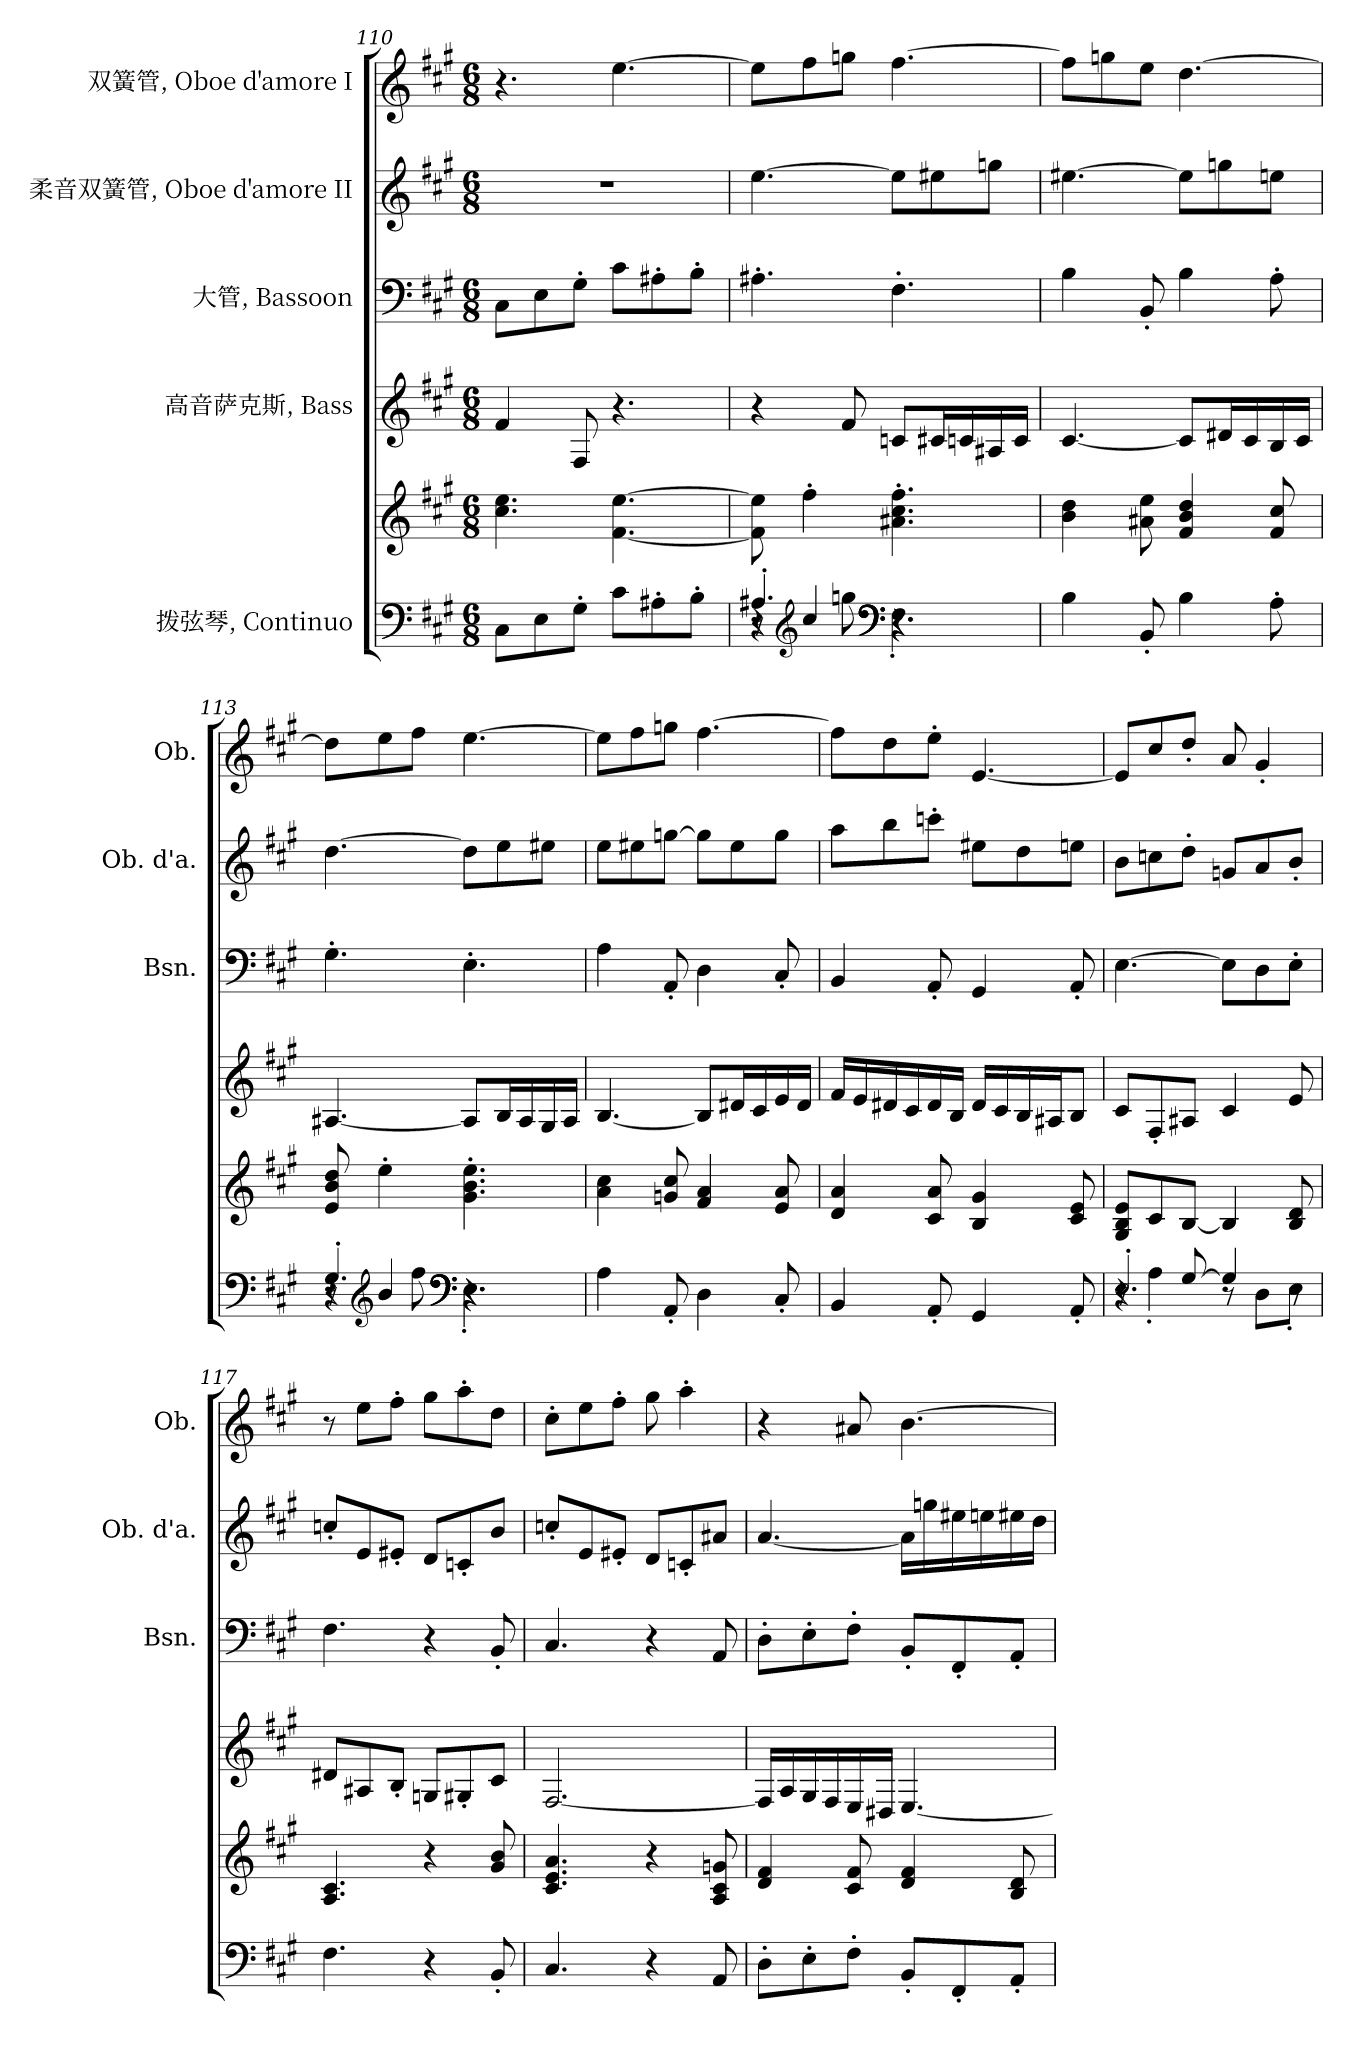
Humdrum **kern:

**kern	**kern	**kern	**kern	**kern	**kern
*part5	*part5	*part4	*part3	*part2	*part1
*staff6	*staff5	*staff4	*staff3	*staff2	*staff1
*I"拨弦琴, Continuo	*	*I"高音萨克斯, Bass	*I"大管, Bassoon	*I"柔音双簧管, Oboe d'amore II	*I"双簧管, Oboe d'amore I
*	*	*	*I'Bsn.	*I'Ob. d'a.	*I'Ob.
*clefF4	*clefG2	*clefG2	*clefF4	*clefG2	*clefG2
*	*	*ITrd1c2	*	*ITrd2c3	*
*k[f#c#g#]	*k[f#c#g#]	*k[f#]	*k[f#c#g#]	*k[f#c#g#d#a#e#]	*k[f#c#g#]
*M6/8	*M6/8	*M6/8	*M6/8	*M6/8	*M6/8
=110	=110	=110	=110	=110	=110
8C#\L	4.cc#\ 4.ee\	4e/	8C#\L	2.r	4.r
8E\	.	.	8E\	.	.
8G#'\J	.	8E/	8G#'\J	.	.
8c#\L	[4.f#\ [4.ee\	4.r	8c#\L	.	[4.ee\
8A#X'\	.	.	8A#X'\	.	.
8B'\J	.	.	8B'\J	.	.
!!LO:LB:g=z
=111	=111	=111	=111	=111	=111
*^	*	*	*	*	*
*	*^	*	*	*	*	*
8r	4r	4.A#X'/	8f#\] 8ee\]	4r	4.A#X'\	[4.cc#\	8ee\L]
*clefG2	*	*	*	*	*	*	*
4cc#/	.	.	4ff#'\	.	.	.	8ff#\
.	8ggn\	.	.	8e/	.	.	8ggn\J
*clefF4	*	*	*	*	*	*	*
4.r	4.F#'\	4.r	4.a#X\' 4.cc#\' 4.ff#\'	8B-X/L	4.F#'\	8cc#\L]	[4.ff#\
.	.	.	.	16Bn/L	.	8cc##X\	.
.	.	.	.	16B-X/	.	.	.
.	.	.	.	16G#X/	.	8een\J	.
.	.	.	.	16B-/JJ	.	.	.
*v	*v	*v	*	*	*	*	*
=112	=112	=112	=112	=112	=112
4B\	4b\ 4dd\	[4.B/	4B\	[4.cc##X\	8ff#\L]
.	.	.	.	.	8ggn\
8BB'/	8a#X\ 8ee\	.	8BB'/	.	8ee\J
4B\	4f#/ 4b/ 4dd/	8B/L]	4B\	8cc##\L]	[4.dd\
.	.	16c#X/L	.	8een\	.
.	.	16B/	.	.	.
8A'\	8f#/ 8cc#/	16A/	8A'\	8cc#X\J	.
.	.	16B/JJ	.	.	.
!!LO:PB:g=z
=113	=113	=113	=113	=113	=113
*^	*	*	*	*	*
*	*^	*	*	*	*	*
8r	4r	4.G#'/	8e/ 8b/ 8dd/	[4.G#X/	4.G#'\	[4.b\	8dd\L]
*clefG2	*	*	*	*	*	*	*
4b/	.	.	4ee'\	.	.	.	8ee\
.	8ff#\	.	.	.	.	.	8ff#\J
*clefF4	*	*	*	*	*	*	*
4.r	4.E'\	4.r	4.g#\' 4.b\' 4.ee\'	8G#/L]	4.E'\	8b\L]	[4.ee\
.	.	.	.	16A/L	.	8cc#\	.
.	.	.	.	16G#/	.	.	.
.	.	.	.	16F#/	.	8cc##X\J	.
.	.	.	.	16G#/JJ	.	.	.
*v	*v	*v	*	*	*	*	*
=114	=114	=114	=114	=114	=114
4A\	4a\ 4cc#\	[4.A/	4A\	8cc#\L	8ee\L]
.	.	.	.	8cc##X\	8ff#\
8AA'/	8gn/ 8cc#/	.	8AA'/	[8een\J	8ggn\J
4D\	4f#/ 4a/	8A/L]	4D\	8ee\L]	[4.ff#\
.	.	16c#X/L	.	8cc##\	.
.	.	16B/	.	.	.
8C#'/	8e/ 8a/	16d/	8C#'/	8ee\J	.
.	.	16c#/JJ	.	.	.
=115	=115	=115	=115	=115	=115
4BB/	4d/ 4a/	16e/LL	4BB/	8ff#\L	8ff#\L]
.	.	16d/	.	.	.
.	.	16c#X/	.	8gg#\	8dd\
.	.	16B/	.	.	.
8AA'/	8c#/ 8a/	16c#/	8AA'/	8aan'\J	8ee'\J
.	.	16A/JJ	.	.	.
4GG#/	4B/ 4g#/	16c#/LL	4GG#/	8cc##X\L	[4.e/
.	.	16B/	.	.	.
.	.	16A/	.	8b\	.
.	.	16G#X/J	.	.	.
8AA'/	8c#/ 8e/	8A/J	8AA'/	8cc#X\J	.
!!LO:LB:g=z
=116	=116	=116	=116	=116	=116
*^	*	*	*	*	*
*	*^	*	*	*	*	*
4r	8r	2.E'/	8G#/ 8B/ 8e/L	8B/L	[4.E\	8g#\L	8e/L]
.	4A'\	.	8c#/	8E'/	.	8an\	8cc#/
[8G#/	.	.	[8B/J	8G#X/J	.	8b'\J	8dd'/J
4G#/]	8r	.	4B/]	4B/	8E\L]	8en/L	8a/
.	8D\L	.	.	.	8D\	8f#/	4g#'/
8r	8E'\J	.	8B/ 8d/	8d/	8E'\J	8g#'/J	.
*v	*v	*v	*	*	*	*	*
=117	=117	=117	=117	=117	=117
4.F#\	4.A/ 4.c#/	8c#X/L	4.F#\	8an'/L	8r
.	.	8G#X/	.	8c#/	8ee\L
.	.	8A'/J	.	8c##X'/J	8ff#'\J
4r	4r	8Fn/L	4r	8B/L	8gg#\L
.	.	8F#X'/	.	8An'/	8aa'\
8BB'/	8g#/ 8b/	8B/J	8BB'/	8g#/J	8dd\J
=118	=118	=118	=118	=118	=118
4.C#/	4.c#/ 4.e/ 4.a/	[2.E/	4.C#/	8an'/L	8cc#'\L
.	.	.	.	8c#/	8ee\
.	.	.	.	8c##X'/J	8ff#'\J
4r	4r	.	4r	8B/L	8gg#\
.	.	.	.	8An'/	4aa'\
8AA/	8A/ 8c#/ 8gn/	.	8AA/	8f##X/J	.
!!LO:PB:g=z
=119	=119	=119	=119	=119	=119
8D'\L	4d/ 4f#/	16E/LL]	8D'\L	[4.f#/	4r
.	.	16G/	.	.	.
8E'\	.	16F#/	8E'\	.	.
.	.	16E/	.	.	.
8F#'\J	8c#/ 8f#/	16D/	8F#'\J	.	8a#X/
.	.	16C#X/JJ	.	.	.
8BB'/L	4d/ 4f#/	[4.D/	8BB'/L	16f#\LL]	[4.b\
.	.	.	.	16een\	.
8FF#'/	.	.	8FF#'/	16cc##X\	.
.	.	.	.	16cc#X\	.
8AA'/J	8B/ 8d/	.	8AA'/J	16cc##X\	.
.	.	.	.	16b\JJ	.
=	=	=	=	=	=
*-	*-	*-	*-	*-	*-
